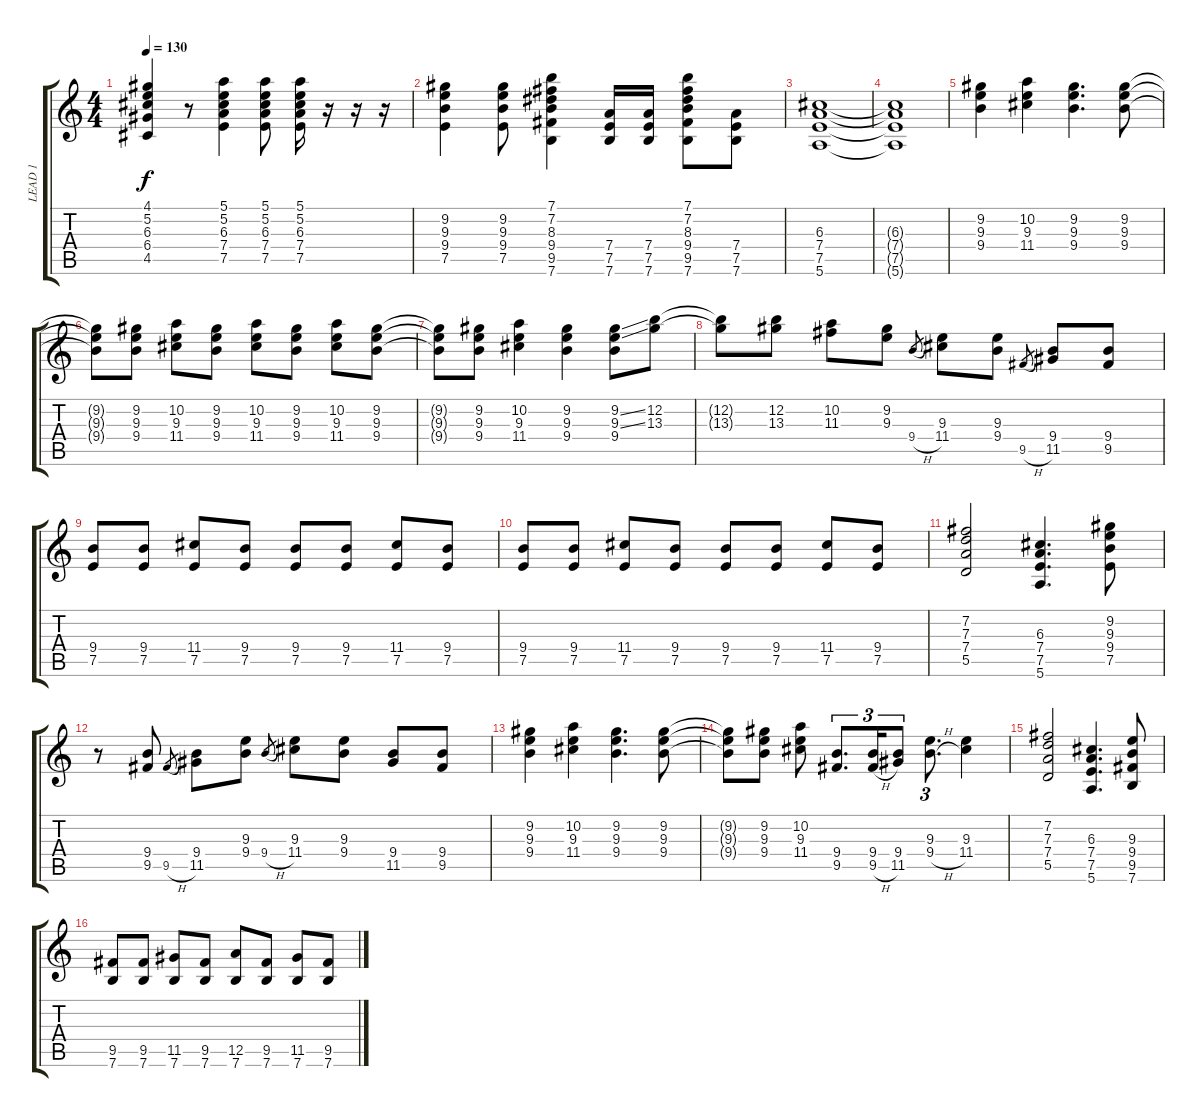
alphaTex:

\track ("LEAD 1" "LEAD 1") {instrument distortionguitar}
\staff {score tabs}
\tuning (E4 B3 G3 D3 A2 E2) {hide}
\ts (4 4)
\tempo 130
\clef g2
\ks c
(4.1 5.2 6.3 6.4 4.5).4{dy f} r.8 (5.1 5.2 6.3 7.4 7.5).4 (5.1 5.2 6.3 7.4 7.5).8 (5.1 5.2 6.3 7.4 7.5).16 r.16 r.16 r.16 |
(9.2 9.3 9.4 7.5).4 (9.2 9.3 9.4 7.5).8 (7.1 7.2 8.3 9.4 9.5 7.6).4 (7.4 7.5 7.6).16 (7.4 7.5 7.6).16 (7.1 7.2 8.3 9.4 9.5 7.6).8 (7.4 7.5 7.6).8 |
(6.3 7.4 7.5 5.6).1 |
(6.3{t} 7.4{t} 7.5{t} 5.6{t}).1 |
(9.2 9.3 9.4).4 (10.2 9.3 11.4).4 (9.2 9.3 9.4).4{d} (9.2 9.3 9.4).8 |
(9.2{t} 9.3{t} 9.4{t}).8 (9.2 9.3 9.4).8 (10.2 9.3 11.4).8 (9.2 9.3 9.4).8 (10.2 9.3 11.4).8 (9.2 9.3 9.4).8 (10.2 9.3 11.4).8 (9.2 9.3 9.4).8 |
(9.2{t} 9.3{t} 9.4{t}).8 (9.2 9.3 9.4).8 (10.2 9.3 11.4).4 (9.2 9.3 9.4).4 (9.2{ss} 9.3{ss} 9.4).8 (12.2 13.3).8 |
(12.2{t} 13.3{t}).8 (12.2 13.3).8 (10.2 11.3).8 (9.2 9.3).8 9.4{h}.8{gr} (9.3 11.4).8 (9.3 9.4).8 9.5{h}.8{gr} (9.4 11.5).8 (9.4 9.5).8 |
(9.4 7.5).8 (9.4 7.5).8 (11.4 7.5).8 (9.4 7.5).8 (9.4 7.5).8 (9.4 7.5).8 (11.4 7.5).8 (9.4 7.5).8 |
(9.4 7.5).8 (9.4 7.5).8 (11.4 7.5).8 (9.4 7.5).8 (9.4 7.5).8 (9.4 7.5).8 (11.4 7.5).8 (9.4 7.5).8 |
(7.2 7.3 7.4 5.5).2 (6.3 7.4 7.5 5.6).4{d} (9.2 9.3 9.4 7.5).8 |
r.8 (9.4 9.5).8 9.5{h}.8{gr} (9.4 11.5).8 (9.3 9.4).8 9.4{h}.8{gr} (9.3 11.4).8 (9.3 9.4).8 (9.4 11.5).8 (9.4 9.5).8 |
(9.2 9.3 9.4).4 (10.2 9.3 11.4).4 (9.2 9.3 9.4).4{d} (9.2 9.3 9.4).8 |
(9.2{t} 9.3{t} 9.4{t}).8 (9.2 9.3 9.4).8 (10.2 9.3 11.4).8 (9.4 9.5).8{d tu (3 2)} (9.4 9.5{h}).16{tu (3 2)} (9.4 11.5).8{tu (3 2)} (9.3 9.4{h}).8{d tu (3 2)} (9.3 11.4).4 |
(7.2 7.3 7.4 5.5).2 (6.3 7.4 7.5 5.6).4{d} (9.3 9.4 9.5 7.6).8 |
(9.5 7.6).8 (9.5 7.6).8 (11.5 7.6).8 (9.5 7.6).8 (12.5 7.6).8 (9.5 7.6).8 (11.5 7.6).8 (9.5 7.6).8
